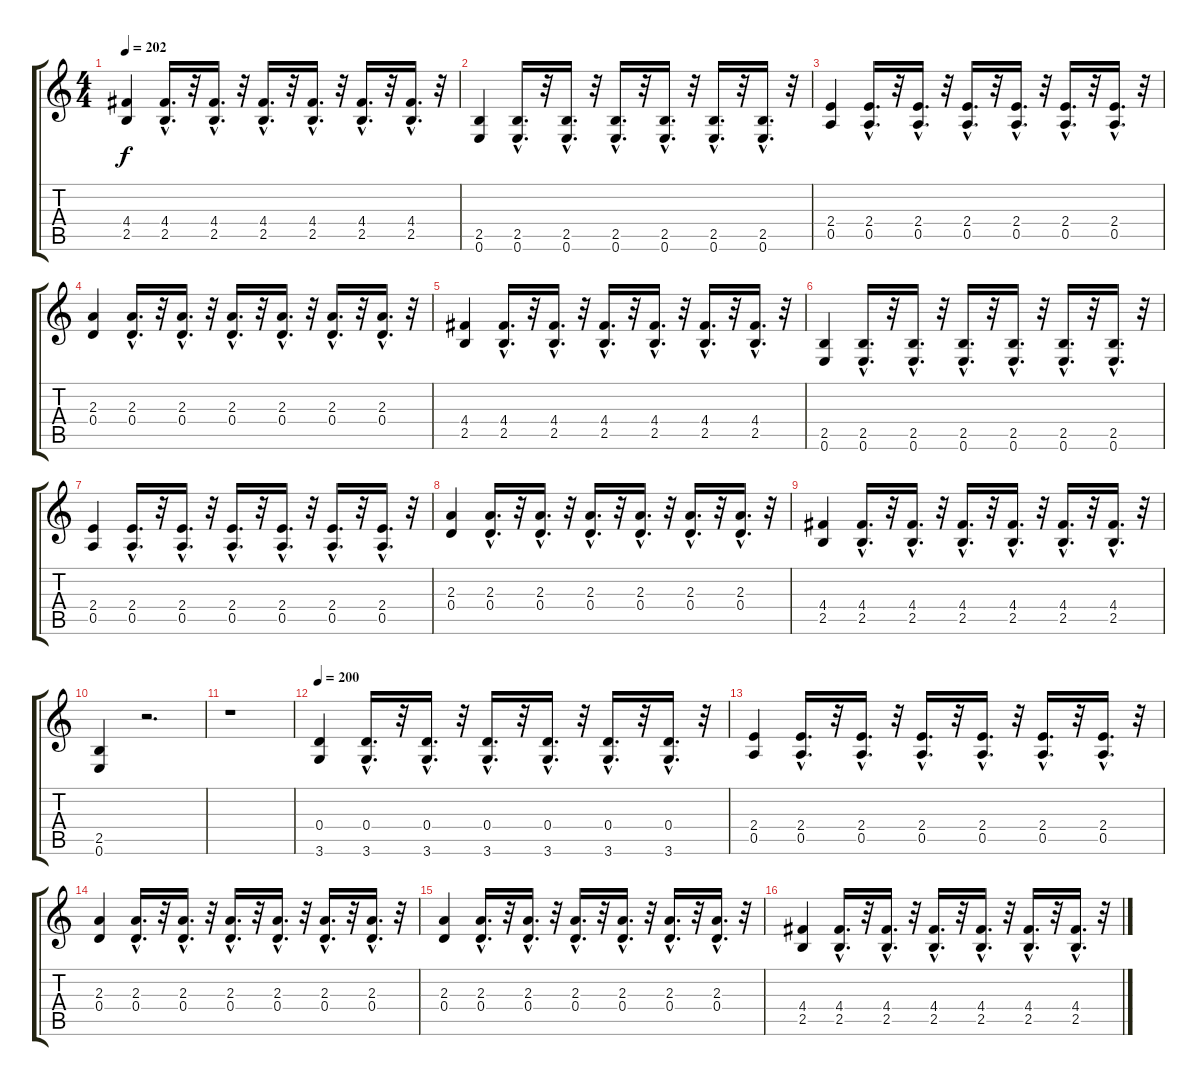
\track "" {instrument overdrivenguitar}
\staff {score tabs}
\tuning (E4 B3 G3 D3 A2 E2) {hide}
\ts (4 4)
\tempo 202
\clef g2
\ks c
(4.4 2.5).4{dy f} (4.4{hac} 2.5{hac}).16{d} r.32 (4.4{hac} 2.5{hac}).16{d} r.32 (4.4{hac} 2.5{hac}).16{d} r.32 (4.4{hac} 2.5{hac}).16{d} r.32 (4.4{hac} 2.5{hac}).16{d} r.32 (4.4{hac} 2.5{hac}).16{d} r.32 |
(2.5 0.6).4 (2.5{hac} 0.6{hac}).16{d} r.32 (2.5{hac} 0.6{hac}).16{d} r.32 (2.5{hac} 0.6{hac}).16{d} r.32 (2.5{hac} 0.6{hac}).16{d} r.32 (2.5{hac} 0.6{hac}).16{d} r.32 (2.5{hac} 0.6{hac}).16{d} r.32 |
(2.4 0.5).4 (2.4{hac} 0.5{hac}).16{d} r.32 (2.4{hac} 0.5{hac}).16{d} r.32 (2.4{hac} 0.5{hac}).16{d} r.32 (2.4{hac} 0.5{hac}).16{d} r.32 (2.4{hac} 0.5{hac}).16{d} r.32 (2.4{hac} 0.5{hac}).16{d} r.32 |
(2.3 0.4).4 (2.3{hac} 0.4{hac}).16{d} r.32 (2.3{hac} 0.4{hac}).16{d} r.32 (2.3{hac} 0.4{hac}).16{d} r.32 (2.3{hac} 0.4{hac}).16{d} r.32 (2.3{hac} 0.4{hac}).16{d} r.32 (2.3{hac} 0.4{hac}).16{d} r.32 |
(4.4 2.5).4 (4.4{hac} 2.5{hac}).16{d} r.32 (4.4{hac} 2.5{hac}).16{d} r.32 (4.4{hac} 2.5{hac}).16{d} r.32 (4.4{hac} 2.5{hac}).16{d} r.32 (4.4{hac} 2.5{hac}).16{d} r.32 (4.4{hac} 2.5{hac}).16{d} r.32 |
(2.5 0.6).4 (2.5{hac} 0.6{hac}).16{d} r.32 (2.5{hac} 0.6{hac}).16{d} r.32 (2.5{hac} 0.6{hac}).16{d} r.32 (2.5{hac} 0.6{hac}).16{d} r.32 (2.5{hac} 0.6{hac}).16{d} r.32 (2.5{hac} 0.6{hac}).16{d} r.32 |
(2.4 0.5).4 (2.4{hac} 0.5{hac}).16{d} r.32 (2.4{hac} 0.5{hac}).16{d} r.32 (2.4{hac} 0.5{hac}).16{d} r.32 (2.4{hac} 0.5{hac}).16{d} r.32 (2.4{hac} 0.5{hac}).16{d} r.32 (2.4{hac} 0.5{hac}).16{d} r.32 |
(2.3 0.4).4 (2.3{hac} 0.4{hac}).16{d} r.32 (2.3{hac} 0.4{hac}).16{d} r.32 (2.3{hac} 0.4{hac}).16{d} r.32 (2.3{hac} 0.4{hac}).16{d} r.32 (2.3{hac} 0.4{hac}).16{d} r.32 (2.3{hac} 0.4{hac}).16{d} r.32 |
(4.4 2.5).4 (4.4{hac} 2.5{hac}).16{d} r.32 (4.4{hac} 2.5{hac}).16{d} r.32 (4.4{hac} 2.5{hac}).16{d} r.32 (4.4{hac} 2.5{hac}).16{d} r.32 (4.4{hac} 2.5{hac}).16{d} r.32 (4.4{hac} 2.5{hac}).16{d} r.32 |
(2.5 0.6).4 r.2{d} |
r.1 |
\tempo 200
(0.4 3.6).4 (0.4{hac} 3.6{hac}).16{d} r.32 (0.4{hac} 3.6{hac}).16{d} r.32 (0.4{hac} 3.6{hac}).16{d} r.32 (0.4{hac} 3.6{hac}).16{d} r.32 (0.4{hac} 3.6{hac}).16{d} r.32 (0.4{hac} 3.6{hac}).16{d} r.32 |
(2.4 0.5).4 (2.4{hac} 0.5{hac}).16{d} r.32 (2.4{hac} 0.5{hac}).16{d} r.32 (2.4{hac} 0.5{hac}).16{d} r.32 (2.4{hac} 0.5{hac}).16{d} r.32 (2.4{hac} 0.5{hac}).16{d} r.32 (2.4{hac} 0.5{hac}).16{d} r.32 |
(2.3 0.4).4 (2.3{hac} 0.4{hac}).16{d} r.32 (2.3{hac} 0.4{hac}).16{d} r.32 (2.3{hac} 0.4{hac}).16{d} r.32 (2.3{hac} 0.4{hac}).16{d} r.32 (2.3{hac} 0.4{hac}).16{d} r.32 (2.3{hac} 0.4{hac}).16{d} r.32 |
(2.3 0.4).4 (2.3{hac} 0.4{hac}).16{d} r.32 (2.3{hac} 0.4{hac}).16{d} r.32 (2.3{hac} 0.4{hac}).16{d} r.32 (2.3{hac} 0.4{hac}).16{d} r.32 (2.3{hac} 0.4{hac}).16{d} r.32 (2.3{hac} 0.4{hac}).16{d} r.32 |
(4.4 2.5).4 (4.4{hac} 2.5{hac}).16{d} r.32 (4.4{hac} 2.5{hac}).16{d} r.32 (4.4{hac} 2.5{hac}).16{d} r.32 (4.4{hac} 2.5{hac}).16{d} r.32 (4.4{hac} 2.5{hac}).16{d} r.32 (4.4{hac} 2.5{hac}).16{d} r.32
